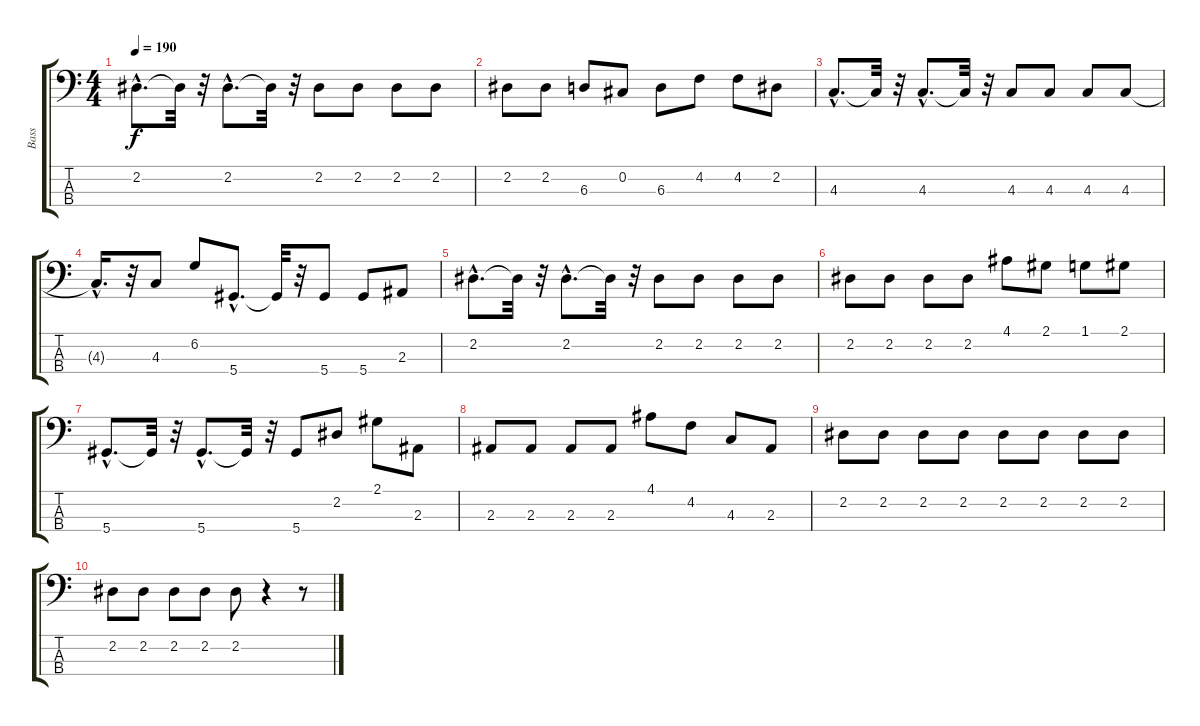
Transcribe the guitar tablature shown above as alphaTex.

\track ("Bass" "Bass") {instrument electricbassfinger}
\staff {score tabs}
\tuning (Gb2 Db2 Ab1 Eb1) {hide}
\ts (4 4)
\tempo 190
\clef f4
\ks c
2.2{hac}.8{d dy f} 2.2{t}.32 r.32 2.2{hac}.8{d} 2.2{t}.32 r.32 2.2.8 2.2.8 2.2.8 2.2.8 |
2.2.8 2.2.8 6.3.8 0.2.8 6.3.8 4.2.8 4.2.8 2.2.8 |
4.3{hac}.8{d} 4.3{t}.32 r.32 4.3{hac}.8{d} 4.3{t}.32 r.32 4.3.8 4.3.8 4.3.8 4.3.8 |
4.3{hac t}.16{d} r.32 4.3.8 6.2.8 5.4{hac}.8{d} 5.4{t}.32 r.32 5.4.8 5.4.8 2.3.8 |
2.2{hac}.8{d} 2.2{t}.32 r.32 2.2{hac}.8{d} 2.2{t}.32 r.32 2.2.8 2.2.8 2.2.8 2.2.8 |
2.2.8 2.2.8 2.2.8 2.2.8 4.1.8 2.1.8 1.1.8 2.1.8 |
5.4{hac}.8{d} 5.4{t}.32 r.32 5.4{hac}.8{d} 5.4{t}.32 r.32 5.4.8 2.2.8 2.1.8 2.3.8 |
2.3.8 2.3.8 2.3.8 2.3.8 4.1.8 4.2.8 4.3.8 2.3.8 |
2.2.8 2.2.8 2.2.8 2.2.8 2.2.8 2.2.8 2.2.8 2.2.8 |
2.2.8 2.2.8 2.2.8 2.2.8 2.2.8 r.4 r.8
